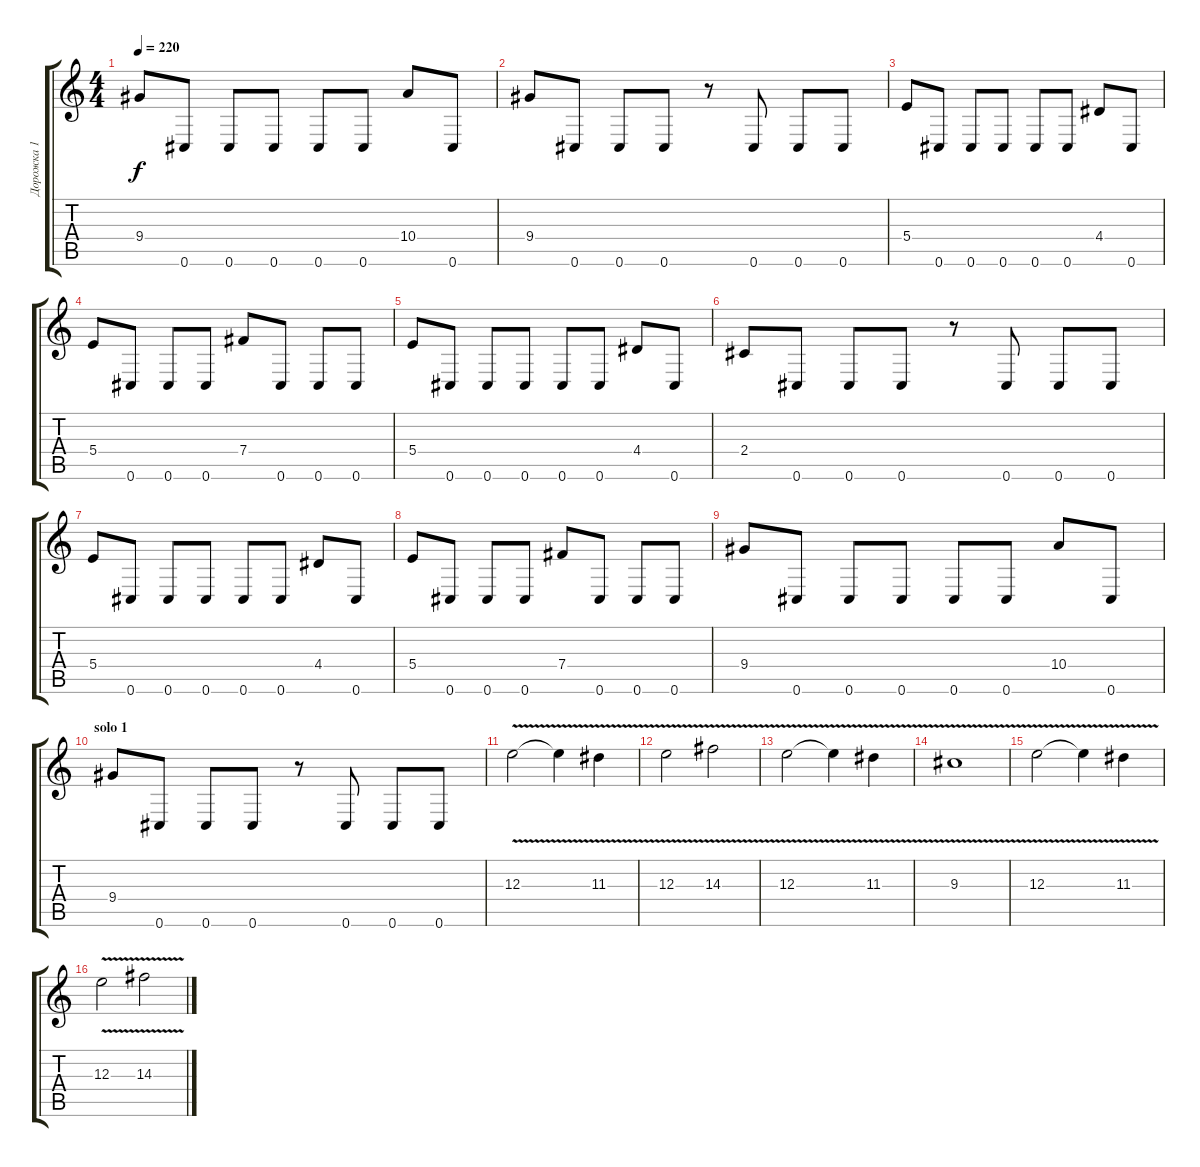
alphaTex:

\track ("Дорожка 1" "Дорожка 1") {instrument distortionguitar}
\staff {score tabs}
\tuning (Db4 Ab3 E3 B2 Gb2 Db2) {hide}
\ts (4 4)
\tempo 220
\clef g2
\ks c
9.4.8{dy f} 0.6.8 0.6.8 0.6.8 0.6.8 0.6.8 10.4.8 0.6.8 |
9.4.8 0.6.8 0.6.8 0.6.8 r.8 0.6.8 0.6.8 0.6.8 |
5.4.8 0.6.8 0.6.8 0.6.8 0.6.8 0.6.8 4.4.8 0.6.8 |
5.4.8 0.6.8 0.6.8 0.6.8 7.4.8 0.6.8 0.6.8 0.6.8 |
5.4.8 0.6.8 0.6.8 0.6.8 0.6.8 0.6.8 4.4.8 0.6.8 |
2.4.8 0.6.8 0.6.8 0.6.8 r.8 0.6.8 0.6.8 0.6.8 |
5.4.8 0.6.8 0.6.8 0.6.8 0.6.8 0.6.8 4.4.8 0.6.8 |
5.4.8 0.6.8 0.6.8 0.6.8 7.4.8 0.6.8 0.6.8 0.6.8 |
9.4.8 0.6.8 0.6.8 0.6.8 0.6.8 0.6.8 10.4.8 0.6.8 |
\section ("" "solo 1")
9.4.8 0.6.8 0.6.8 0.6.8 r.8 0.6.8 0.6.8 0.6.8 |
12.3{v}.2 12.3{t}.4 11.3{v}.4 |
12.3{v}.2 14.3{v}.2 |
12.3{v}.2 12.3{t}.4 11.3{v}.4 |
9.3{v}.1 |
12.3{v}.2 12.3{t}.4 11.3{v}.4 |
12.3{v}.2 14.3{v}.2
